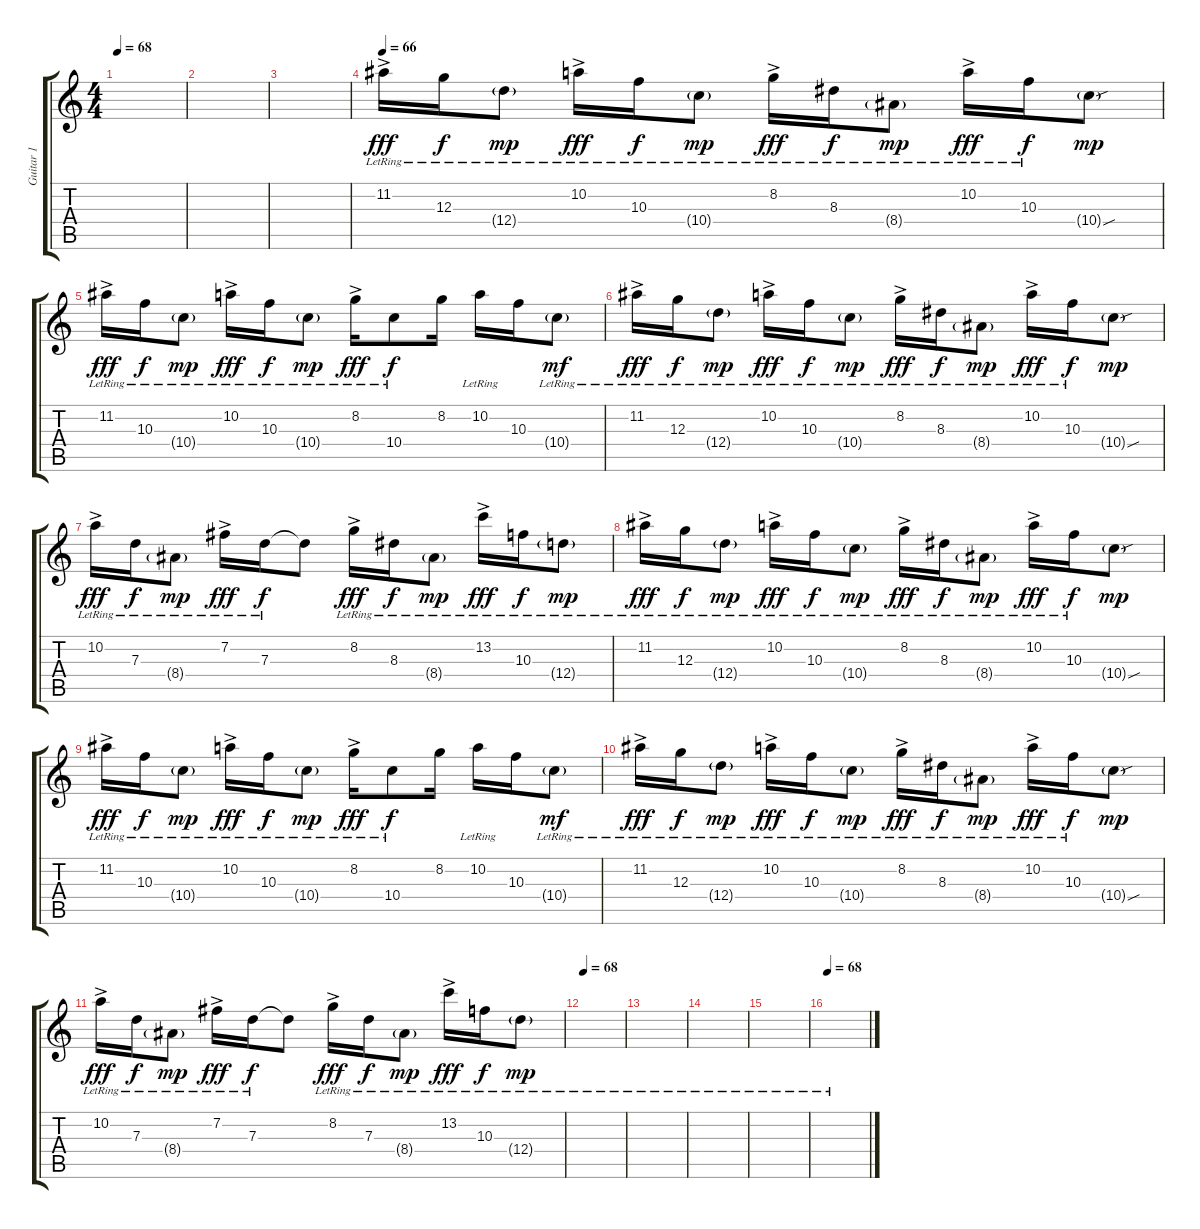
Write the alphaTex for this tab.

\track ("Guitar 1" "Guitar 1") {instrument distortionguitar}
\staff {score tabs}
\tuning (E4 B3 G3 D3 A2 D2) {hide}
\ts (4 4)
\tempo 68
\clef g2
\ks c
|
|
|
\tempo 66
11.2{ac lr}.16{dy fff volume 12 instrument electricguitarjazz} 12.3{lr}.16{dy f} 12.4{g lr}.8{dy mp} 10.2{ac lr}.16{dy fff} 10.3{lr}.16{dy f} 10.4{g lr}.8{dy mp} 8.2{ac lr}.16{dy fff} 8.3{lr}.16{dy f} 8.4{g lr}.8{dy mp} 10.2{ac lr}.16{dy fff} 10.3{lr}.16{dy f} 10.4{sou g}.8{dy mp} |
11.2{ac lr}.16{dy fff} 10.3{lr}.16{dy f} 10.4{g lr}.8{dy mp} 10.2{ac lr}.16{dy fff} 10.3{lr}.16{dy f} 10.4{g lr}.8{dy mp} 8.2{ac lr}.16{dy fff} 10.4{lr}.8{dy f} 8.2.16 10.2{lr}.16 10.3.16 10.4{g lr}.8{dy mf} |
11.2{ac lr}.16{dy fff volume 12 instrument electricguitarjazz} 12.3{lr}.16{dy f} 12.4{g lr}.8{dy mp} 10.2{ac lr}.16{dy fff} 10.3{lr}.16{dy f} 10.4{g lr}.8{dy mp} 8.2{ac lr}.16{dy fff} 8.3{lr}.16{dy f} 8.4{g lr}.8{dy mp} 10.2{ac lr}.16{dy fff} 10.3{lr}.16{dy f} 10.4{sou g}.8{dy mp} |
10.2{ac lr}.16{dy fff} 7.3{lr}.16{dy f} 8.4{g lr}.8{dy mp} 7.2{ac lr}.16{dy fff} 7.3{lr}.16{dy f} 7.3{t}.8 8.2{ac lr}.16{dy fff} 8.3{lr}.16{dy f} 8.4{g lr}.8{dy mp} 13.2{ac lr}.16{dy fff} 10.3{lr}.16{dy f} 12.4{g lr}.8{dy mp} |
11.2{ac lr}.16{dy fff volume 12 instrument electricguitarjazz} 12.3{lr}.16{dy f} 12.4{g lr}.8{dy mp} 10.2{ac lr}.16{dy fff} 10.3{lr}.16{dy f} 10.4{g lr}.8{dy mp} 8.2{ac lr}.16{dy fff} 8.3{lr}.16{dy f} 8.4{g lr}.8{dy mp} 10.2{ac lr}.16{dy fff} 10.3{lr}.16{dy f} 10.4{sou g}.8{dy mp} |
11.2{ac lr}.16{dy fff} 10.3{lr}.16{dy f} 10.4{g lr}.8{dy mp} 10.2{ac lr}.16{dy fff} 10.3{lr}.16{dy f} 10.4{g lr}.8{dy mp} 8.2{ac lr}.16{dy fff} 10.4{lr}.8{dy f} 8.2.16 10.2{lr}.16 10.3.16 10.4{g lr}.8{dy mf} |
11.2{ac lr}.16{dy fff volume 12 instrument electricguitarjazz} 12.3{lr}.16{dy f} 12.4{g lr}.8{dy mp} 10.2{ac lr}.16{dy fff} 10.3{lr}.16{dy f} 10.4{g lr}.8{dy mp} 8.2{ac lr}.16{dy fff} 8.3{lr}.16{dy f} 8.4{g lr}.8{dy mp} 10.2{ac lr}.16{dy fff} 10.3{lr}.16{dy f} 10.4{sou g}.8{dy mp} |
10.2{ac lr}.16{dy fff} 7.3{lr}.16{dy f} 8.4{g lr}.8{dy mp} 7.2{ac lr}.16{dy fff} 7.3{lr}.16{dy f} 7.3{t}.8 8.2{ac lr}.16{dy fff} 7.3{lr}.16{dy f} 8.4{g lr}.8{dy mp} 13.2{ac lr}.16{dy fff} 10.3{lr}.16{dy f} 12.4{g lr}.8{dy mp} |
\tempo 68
|
|
|
|
\tempo 68
